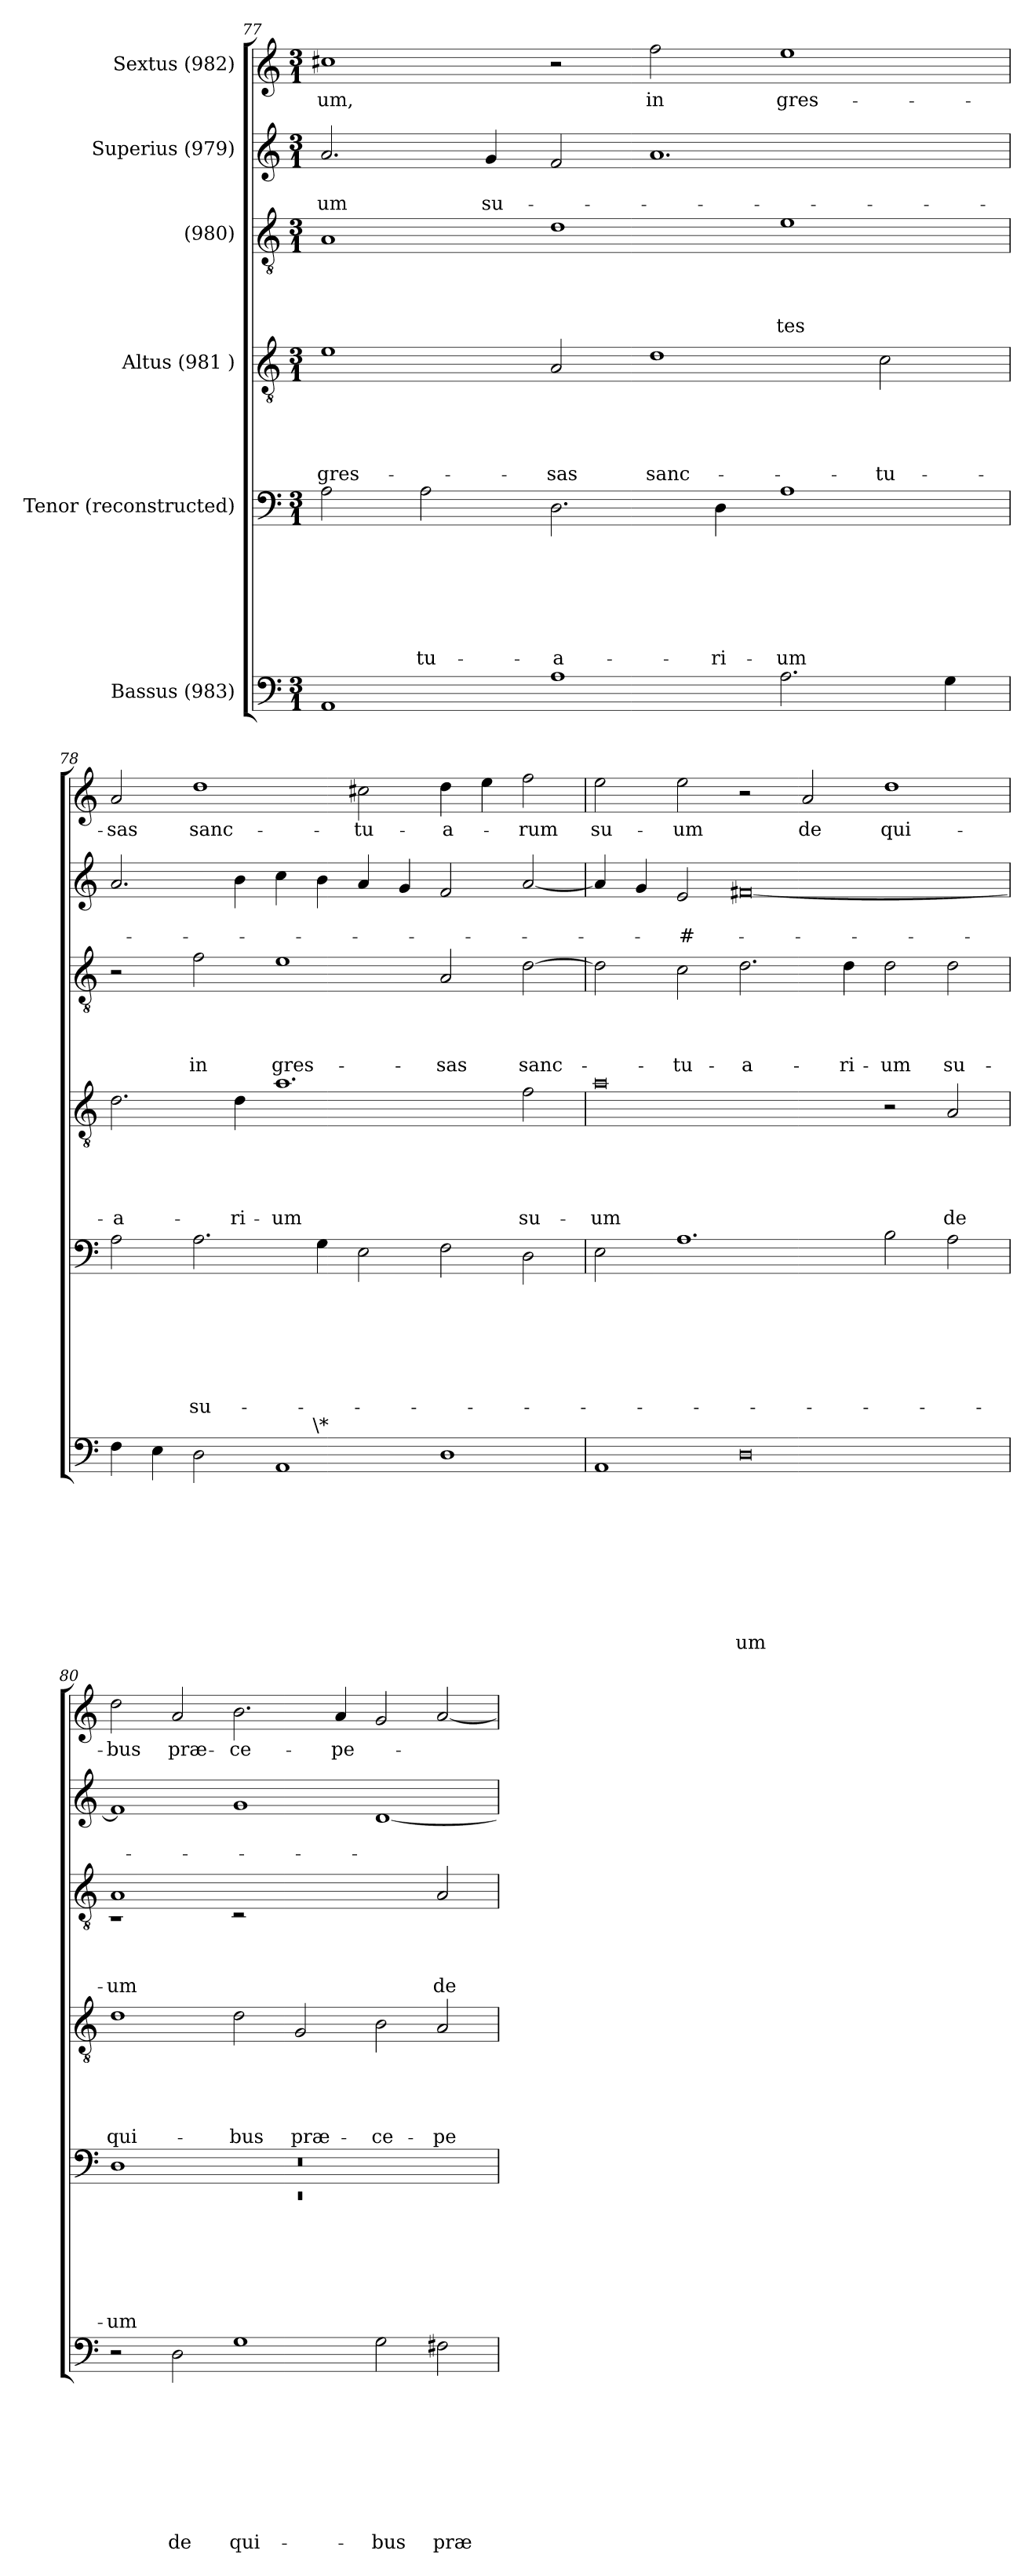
**kern	**text	**text	**text	**text	**text	**text	**text	**text	**text	**kern	**text	**text	**text	**text	**text	**text	**text	**text	**kern	**text	**text	**text	**text	**text	**kern	**text	**text	**text	**text	**kern	**text	**text	**kern	**text
*part6	*part6	*part6	*part6	*part6	*part6	*part6	*part6	*part6	*part6	*part5	*part5	*part5	*part5	*part5	*part5	*part5	*part5	*part5	*part4	*part4	*part4	*part4	*part4	*part4	*part3	*part3	*part3	*part3	*part3	*part2	*part2	*part2	*part1	*part1
*staff6	*staff6	*staff6	*staff6	*staff6	*staff6	*staff6	*staff6	*staff6	*staff6	*staff5	*staff5	*staff5	*staff5	*staff5	*staff5	*staff5	*staff5	*staff5	*staff4	*staff4	*staff4	*staff4	*staff4	*staff4	*staff3	*staff3	*staff3	*staff3	*staff3	*staff2	*staff2	*staff2	*staff1	*staff1
*I"Bassus (983)	*	*	*	*	*	*	*	*	*	*I"Tenor (reconstructed)	*	*	*	*	*	*	*	*	*I"Altus (981 )	*	*	*	*	*	*I"(980)	*	*	*	*	*I"Superius (979)	*	*	*I"Sextus (982)	*
*clefF4	*	*	*	*	*	*	*	*	*	*clefF4	*	*	*	*	*	*	*	*	*clefGv2	*	*	*	*	*	*clefGv2	*	*	*	*	*clefG2	*	*	*clefG2	*
*k[]	*	*	*	*	*	*	*	*	*	*k[]	*	*	*	*	*	*	*	*	*k[]	*	*	*	*	*	*k[]	*	*	*	*	*k[]	*	*	*k[]	*
*C:	*	*	*	*	*	*	*	*	*	*C:	*	*	*	*	*	*	*	*	*C:	*	*	*	*	*	*C:	*	*	*	*	*C:	*	*	*C:	*
*M3/1	*	*	*	*	*	*	*	*	*	*M3/1	*	*	*	*	*	*	*	*	*M3/1	*	*	*	*	*	*M3/1	*	*	*	*	*M3/1	*	*	*M3/1	*
=77	=77	=77	=77	=77	=77	=77	=77	=77	=77	=77	=77	=77	=77	=77	=77	=77	=77	=77	=77	=77	=77	=77	=77	=77	=77	=77	=77	=77	=77	=77	=77	=77	=77	=77
!	!	!	!	!	!	!	!	!	!	!	!	!	!	!	!	!	!	!	!	!	!	!	!	!LO:LY:b	!	!	!	!	!	!	!	!LO:LY:b	!	!LO:LY:b
1AA	.	.	.	.	.	.	.	.	.	2A\	.	.	.	.	.	.	.	.	1e	.	.	.	.	gres-	1A	.	.	.	.	2.a/	.	-um	1cc#X	-um,
!	!	!	!	!	!	!	!	!	!	!	!	!	!	!	!	!	!LO:LY:b	!	!	!	!	!	!	!	!	!	!	!	!	!	!	!	!	!
.	.	.	.	.	.	.	.	.	.	2A\	.	.	.	.	.	.	-tu-	.	.	.	.	.	.	.	.	.	.	.	.	.	.	.	.	.
!	!	!	!	!	!	!	!	!	!	!	!	!	!	!	!	!	!	!	!	!	!	!	!	!	!	!	!	!	!	!	!	!LO:LY:b	!	!
.	.	.	.	.	.	.	.	.	.	.	.	.	.	.	.	.	.	.	.	.	.	.	.	.	.	.	.	.	.	4g/	.	su-	.	.
!	!	!	!	!	!	!	!	!	!	!	!	!	!	!	!	!	!LO:LY:b	!	!	!	!	!	!	!LO:LY:b	!	!	!	!	!	!	!	!	!	!
1A	.	.	.	.	.	.	.	.	.	2.D\	.	.	.	.	.	.	-a-	.	2A/	.	.	.	.	-sas	1d	.	.	.	.	2f/	.	.	2r	.
!	!	!	!	!	!	!	!	!	!	!	!	!	!	!	!	!	!	!	!	!	!	!	!	!LO:LY:b	!	!	!	!	!	!	!	!	!	!LO:LY:b
.	.	.	.	.	.	.	.	.	.	.	.	.	.	.	.	.	.	.	1d	.	.	.	.	sanc-	.	.	.	.	.	1.a	.	.	2ff\	in
!	!	!	!	!	!	!	!	!	!	!	!	!	!	!	!	!	!LO:LY:b	!	!	!	!	!	!	!	!	!	!	!	!	!	!	!	!	!
.	.	.	.	.	.	.	.	.	.	4D\	.	.	.	.	.	.	-ri-	.	.	.	.	.	.	.	.	.	.	.	.	.	.	.	.	.
!	!	!	!	!	!	!	!	!	!	!	!	!	!	!	!	!	!LO:LY:b	!	!	!	!	!	!	!	!	!	!	!	!LO:LY:b	!	!	!	!	!LO:LY:b
2.A\	.	.	.	.	.	.	.	.	.	1A	.	.	.	.	.	.	-um	.	.	.	.	.	.	.	1e	.	.	.	-tes	.	.	.	1ee	gres-
!	!	!	!	!	!	!	!	!	!	!	!	!	!	!	!	!	!	!	!	!	!	!	!	!LO:LY:b	!	!	!	!	!	!	!	!	!	!
.	.	.	.	.	.	.	.	.	.	.	.	.	.	.	.	.	.	.	2c\	.	.	.	.	-tu-	.	.	.	.	.	.	.	.	.	.
4G\	.	.	.	.	.	.	.	.	.	.	.	.	.	.	.	.	.	.	.	.	.	.	.	.	.	.	.	.	.	.	.	.	.	.
=78	=78	=78	=78	=78	=78	=78	=78	=78	=78	=78	=78	=78	=78	=78	=78	=78	=78	=78	=78	=78	=78	=78	=78	=78	=78	=78	=78	=78	=78	=78	=78	=78	=78	=78
!	!	!	!	!	!	!	!	!	!	!	!	!	!	!	!	!	!	!	!	!	!	!	!	!LO:LY:b	!	!	!	!	!	!	!	!	!	!LO:LY:b
4F\	.	.	.	.	.	.	.	.	.	2A\	.	.	.	.	.	.	.	.	2.d\	.	.	.	.	-a-	2r	.	.	.	.	2.a/	.	.	2a/	-sas
4E\	.	.	.	.	.	.	.	.	.	.	.	.	.	.	.	.	.	.	.	.	.	.	.	.	.	.	.	.	.	.	.	.	.	.
!	!	!	!	!	!	!	!	!	!	!	!	!	!	!	!	!	!LO:LY:b	!	!	!	!	!	!	!	!	!	!	!	!LO:LY:b	!	!	!	!	!LO:LY:b
2D\	.	.	.	.	.	.	.	.	.	2.A\	.	.	.	.	.	.	su-	.	.	.	.	.	.	.	2f\	.	.	.	in	.	.	.	1dd	sanc-
!	!	!	!	!	!	!	!	!	!	!	!	!	!	!	!	!	!	!	!	!	!	!	!	!LO:LY:b	!	!	!	!	!	!	!	!	!	!
.	.	.	.	.	.	.	.	.	.	.	.	.	.	.	.	.	.	.	4d\	.	.	.	.	-ri-	.	.	.	.	.	4b\	.	.	.	.
!	!	!	!	!	!	!	!	!	!	!	!	!	!	!	!	!	!	!	!	!	!	!	!	!LO:LY:b:rj	!	!	!	!	!LO:LY:b	!	!	!	!	!
1AA	.	.	.	.	.	.	.	.	.	.	.	.	.	.	.	.	.	.	1.a	.	.	.	.	-um	1e	.	.	.	gres-	4cc\	.	.	.	.
!	!	!	!	!	!	!	!	!	!	!	!	!	!	!	!	!	!	!LO:LY:b:rj	!	!	!	!	!	!	!	!	!	!	!	!	!	!	!	!
.	.	.	.	.	.	.	.	.	.	4G\	.	.	.	.	.	.	.	\*	.	.	.	.	.	.	.	.	.	.	.	4b\	.	.	.	.
!	!	!	!	!	!	!	!	!	!	!	!	!	!	!	!	!	!	!	!	!	!	!	!	!	!	!	!	!	!	!	!	!	!	!LO:LY:b
.	.	.	.	.	.	.	.	.	.	2E\	.	.	.	.	.	.	.	.	.	.	.	.	.	.	.	.	.	.	.	4a/	.	.	2cc#\	-tu-
.	.	.	.	.	.	.	.	.	.	.	.	.	.	.	.	.	.	.	.	.	.	.	.	.	.	.	.	.	.	4g/	.	.	.	.
!	!	!	!	!	!	!	!	!	!	!	!	!	!	!	!	!	!	!	!	!	!	!	!	!	!	!	!	!	!LO:LY:b	!	!	!	!	!LO:LY:b
1D	.	.	.	.	.	.	.	.	.	2F\	.	.	.	.	.	.	.	.	.	.	.	.	.	.	2A/	.	.	.	-sas	2f/	.	.	4dd\	-a-
.	.	.	.	.	.	.	.	.	.	.	.	.	.	.	.	.	.	.	.	.	.	.	.	.	.	.	.	.	.	.	.	.	4ee\	.
!	!	!	!	!	!	!	!	!	!	!	!	!	!	!	!	!	!	!	!	!	!	!	!	!LO:LY:b	!	!	!	!	!LO:LY:b	!	!	!	!	!LO:LY:b
.	.	.	.	.	.	.	.	.	.	2D\	.	.	.	.	.	.	.	.	2f\	.	.	.	.	su-	[>2d\	.	.	.	sanc-	[<2a/	.	.	2ff\	-rum
=79	=79	=79	=79	=79	=79	=79	=79	=79	=79	=79	=79	=79	=79	=79	=79	=79	=79	=79	=79	=79	=79	=79	=79	=79	=79	=79	=79	=79	=79	=79	=79	=79	=79	=79
!	!	!	!	!	!	!	!	!	!	!	!	!	!	!	!	!	!	!	!	!	!	!	!	!LO:LY:b	!	!	!	!	!	!	!	!	!	!LO:LY:b
1AA	.	.	.	.	.	.	.	.	.	2E\	.	.	.	.	.	.	.	.	0a	.	.	.	.	-um	2d\]	.	.	.	.	4a/]	.	.	2ee\	su-
.	.	.	.	.	.	.	.	.	.	.	.	.	.	.	.	.	.	.	.	.	.	.	.	.	.	.	.	.	.	4g/	.	.	.	.
!	!	!	!	!	!	!	!	!	!	!	!	!	!	!	!	!	!	!	!	!	!	!	!	!	!	!	!	!	!LO:LY:b	!	!	!LO:LY:b:rj	!	!LO:LY:b
.	.	.	.	.	.	.	.	.	.	1.A	.	.	.	.	.	.	.	.	.	.	.	.	.	.	2c\	.	.	.	-tu-	2e/	.	-#-	2ee\	-um
!	!	!	!	!	!	!	!	!	!LO:LY:b	!	!	!	!	!	!	!	!	!	!	!	!	!	!	!	!	!	!	!	!LO:LY:b	!	!	!	!	!
0D	.	.	.	.	.	.	.	.	-um	.	.	.	.	.	.	.	.	.	.	.	.	.	.	.	2.d\	.	.	.	-a-	[<0f#X	.	.	2r	.
!	!	!	!	!	!	!	!	!	!	!	!	!	!	!	!	!	!	!	!	!	!	!	!	!	!	!	!	!	!	!	!	!	!	!LO:LY:b
.	.	.	.	.	.	.	.	.	.	.	.	.	.	.	.	.	.	.	.	.	.	.	.	.	.	.	.	.	.	.	.	.	2a/	de
!	!	!	!	!	!	!	!	!	!	!	!	!	!	!	!	!	!	!	!	!	!	!	!	!	!	!	!	!	!LO:LY:b	!	!	!	!	!
.	.	.	.	.	.	.	.	.	.	.	.	.	.	.	.	.	.	.	.	.	.	.	.	.	4d\	.	.	.	-ri-	.	.	.	.	.
!	!	!	!	!	!	!	!	!	!	!	!	!	!	!	!	!	!	!	!	!	!	!	!	!	!	!	!	!	!LO:LY:b	!	!	!	!	!LO:LY:b
.	.	.	.	.	.	.	.	.	.	2B\	.	.	.	.	.	.	.	.	2r	.	.	.	.	.	2d\	.	.	.	-um	.	.	.	1dd	qui-
!	!	!	!	!	!	!	!	!	!	!	!	!	!	!	!	!	!	!	!	!	!	!	!	!LO:LY:b	!	!	!	!	!LO:LY:b	!	!	!	!	!
.	.	.	.	.	.	.	.	.	.	2A\	.	.	.	.	.	.	.	.	2A/	.	.	.	.	de	2d\	.	.	.	su-	.	.	.	.	.
!!LO:LB:g=z
=80	=80	=80	=80	=80	=80	=80	=80	=80	=80	=80	=80	=80	=80	=80	=80	=80	=80	=80	=80	=80	=80	=80	=80	=80	=80	=80	=80	=80	=80	=80	=80	=80	=80	=80
*	*	*	*	*	*	*	*	*	*	*^	*	*	*	*	*	*	*	*	*	*	*	*	*	*	*	*	*	*	*	*	*	*	*	*
*	*	*	*	*	*	*	*	*	*	*	*^	*	*	*	*	*	*	*	*	*	*	*	*	*	*	*	*	*	*	*	*	*	*	*	*
!	!	!	!	!	!	!	!	!	!	!	!LO:N:vis=1	!LO:N:vis=1	!	!	!	!	!	!	!LO:LY:b	!	!	!	!	!	!	!LO:LY:b	!	!	!	!	!LO:LY:b	!	!	!	!	!LO:LY:b
*	*	*	*	*	*	*	*	*	*	*	*	*	*	*	*	*	*	*	*	*	*	*	*	*	*	*	*^	*	*	*	*	*	*	*	*	*
2r	.	.	.	.	.	.	.	.	.	1D	0.rEE	0.r	.	.	.	.	.	.	-um	.	1d	.	.	.	.	qui-	1A	1rC	.	.	.	-um	1f#i]	.	.	2dd\	-bus
!	!	!	!	!	!	!	!	!	!LO:LY:b	!	!	!	!	!	!	!	!	!	!	!	!	!	!	!	!	!	!	!	!	!	!	!	!	!	!	!	!LO:LY:b
2D\	.	.	.	.	.	.	.	.	de	.	.	.	.	.	.	.	.	.	.	.	.	.	.	.	.	.	.	.	.	.	.	.	.	.	.	2a/	præ-
!	!	!	!	!	!	!	!	!	!LO:LY:b	!	!	!	!	!	!	!	!	!	!	!	!	!	!	!	!	!LO:LY:b	!	!	!	!	!	!	!	!	!	!	!LO:LY:b
1G	.	.	.	.	.	.	.	.	qui-	0ryy	.	.	.	.	.	.	.	.	.	.	2d\	.	.	.	.	-bus	0ryy	2rC	.	.	.	.	1g	.	.	2.b\	-ce-
!	!	!	!	!	!	!	!	!	!	!	!	!	!	!	!	!	!	!	!	!	!	!	!	!	!	!LO:LY:b	!	!	!	!	!	!	!	!	!	!	!
.	.	.	.	.	.	.	.	.	.	.	.	.	.	.	.	.	.	.	.	.	2G/	.	.	.	.	præ-	.	1ryy	.	.	.	.	.	.	.	.	.
!	!	!	!	!	!	!	!	!	!	!	!	!	!	!	!	!	!	!	!	!	!	!	!	!	!	!	!	!	!	!	!	!	!	!	!	!	!LO:LY:b
.	.	.	.	.	.	.	.	.	.	.	.	.	.	.	.	.	.	.	.	.	.	.	.	.	.	.	.	.	.	.	.	.	.	.	.	4a/	-pe-
!	!	!	!	!	!	!	!	!	!LO:LY:b	!	!	!	!	!	!	!	!	!	!	!	!	!	!	!	!	!LO:LY:b	!	!	!	!	!	!	!	!	!	!	!
2G\	.	.	.	.	.	.	.	.	-bus	.	.	.	.	.	.	.	.	.	.	.	2B\	.	.	.	.	-ce-	.	.	.	.	.	.	[<1d	.	.	2g/	.
!	!	!	!	!	!	!	!	!	!LO:LY:b	!	!	!	!	!	!	!	!	!	!	!	!	!	!	!	!	!LO:LY:b	!	!	!	!	!	!LO:LY:b	!	!	!	!	!
2F#X\	.	.	.	.	.	.	.	.	præ-	.	.	.	.	.	.	.	.	.	.	.	2A/	.	.	.	.	-pe-	.	2A/	.	.	.	de	.	.	.	[<2a/	.
*	*	*	*	*	*	*	*	*	*	*v	*v	*v	*	*	*	*	*	*	*	*	*	*	*	*	*	*	*v	*v	*	*	*	*	*	*	*	*	*
=	=	=	=	=	=	=	=	=	=	=	=	=	=	=	=	=	=	=	=	=	=	=	=	=	=	=	=	=	=	=	=	=	=	=
*-	*-	*-	*-	*-	*-	*-	*-	*-	*-	*-	*-	*-	*-	*-	*-	*-	*-	*-	*-	*-	*-	*-	*-	*-	*-	*-	*-	*-	*-	*-	*-	*-	*-	*-
